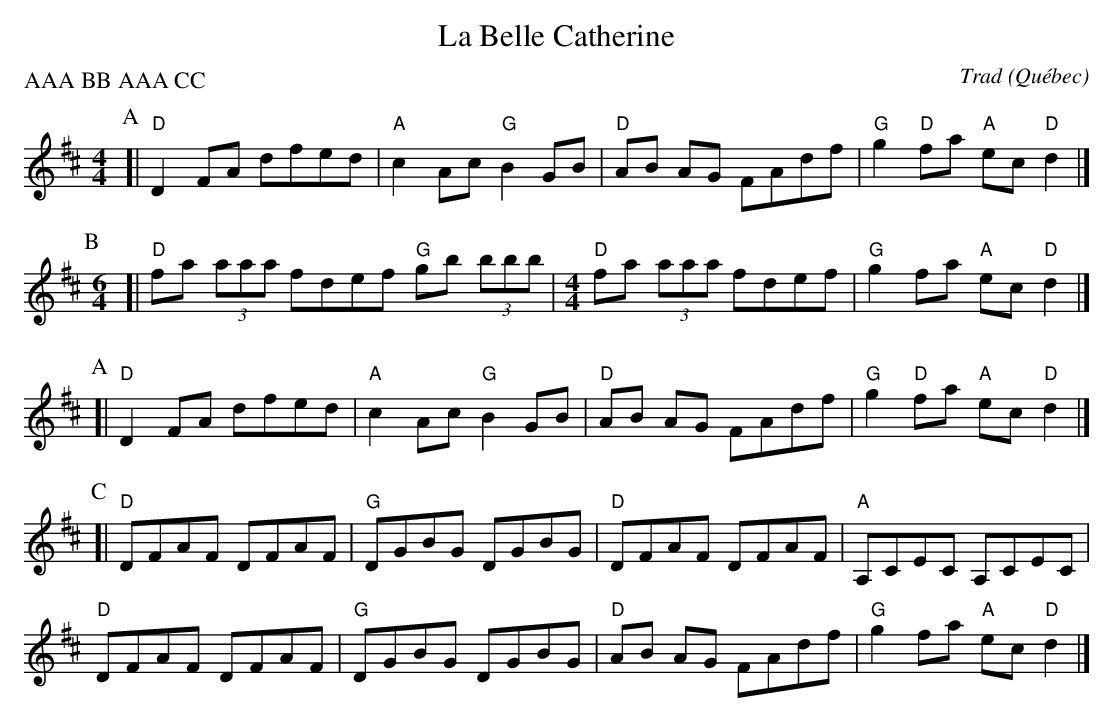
X:1
T:La Belle Catherine
C:Trad
O:Québec
P:AAA BB AAA CC
M:4/4
L:1/8
K:Dmaj
P:A
[| "D" D2 FA dfed| "A" c2 Ac "G"B2GB| "D"AB AG FAdf| "G"g2 "D"fa "A"ec "D"d2|]
P:B
M:6/4
[| "D"fa (3aaa fdef "G"gb (3bbb|\
M:4/4
"D"fa (3aaa fdef| "G"g2fa "A"ec "D"d2|]
P:A
[| "D" D2 FA dfed| "A" c2 Ac "G"B2GB| "D"AB AG FAdf| "G"g2 "D"fa "A"ec "D"d2|]
P:C
[| "D"DFAF DFAF| "G"DGBG DGBG| "D"DFAF DFAF| "A"A,CEC A,CEC|
"D"DFAF DFAF| "G"DGBG DGBG| "D"AB AG FAdf| "G"g2fa "A"ec "D"d2|]
